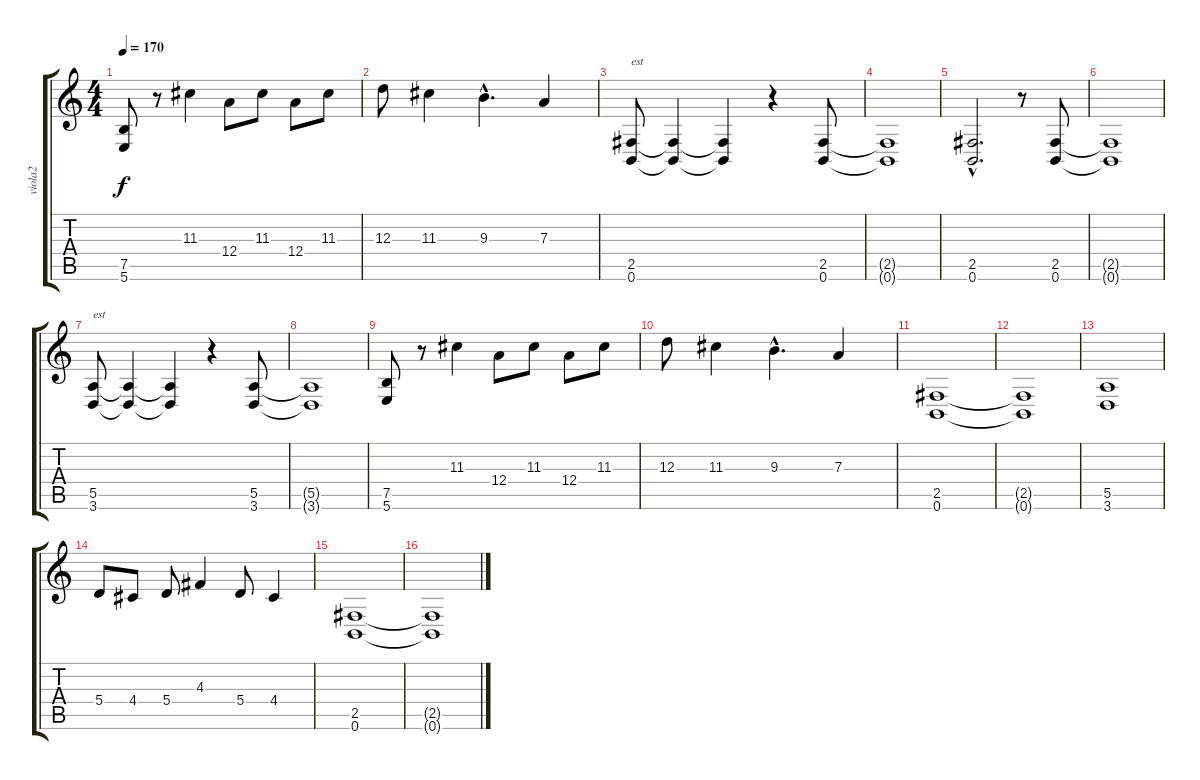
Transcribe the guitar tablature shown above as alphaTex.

\track ("viola2" "viola2") {instrument overdrivenguitar}
\staff {score tabs}
\tuning (B3 Gb3 D3 A2 E2 B1) {hide}
\ts (4 4)
\tempo 170
\clef g2
\ks c
(7.5 5.6).8{dy f} r.8 11.3.4 12.4.8 11.3.8 12.4.8 11.3.8 |
12.3.8 11.3.4 9.3{hac}.4{d} 7.3.4 |
(2.5 0.6).8{txt "est"} (2.5{t} 0.6{t}).4 (2.5{t} 0.6{t}).4 r.4 (2.5 0.6).8 |
(2.5{t} 0.6{t}).1 |
(2.5{hac} 0.6{hac}).2{d} r.8 (2.5 0.6).8 |
(2.5{t} 0.6{t}).1 |
(5.5 3.6).8{txt "est"} (5.5{t} 3.6{t}).4 (5.5{t} 3.6{t}).4 r.4 (5.5 3.6).8 |
(5.5{t} 3.6{t}).1 |
(7.5 5.6).8 r.8 11.3.4 12.4.8 11.3.8 12.4.8 11.3.8 |
12.3.8 11.3.4 9.3{hac}.4{d} 7.3.4 |
(2.5 0.6).1 |
(2.5{t} 0.6{t}).1 |
(5.5 3.6).1 |
5.4.8 4.4.8 5.4.8 4.3.4 5.4.8 4.4.4 |
(2.5 0.6).1 |
(2.5{t} 0.6{t}).1
